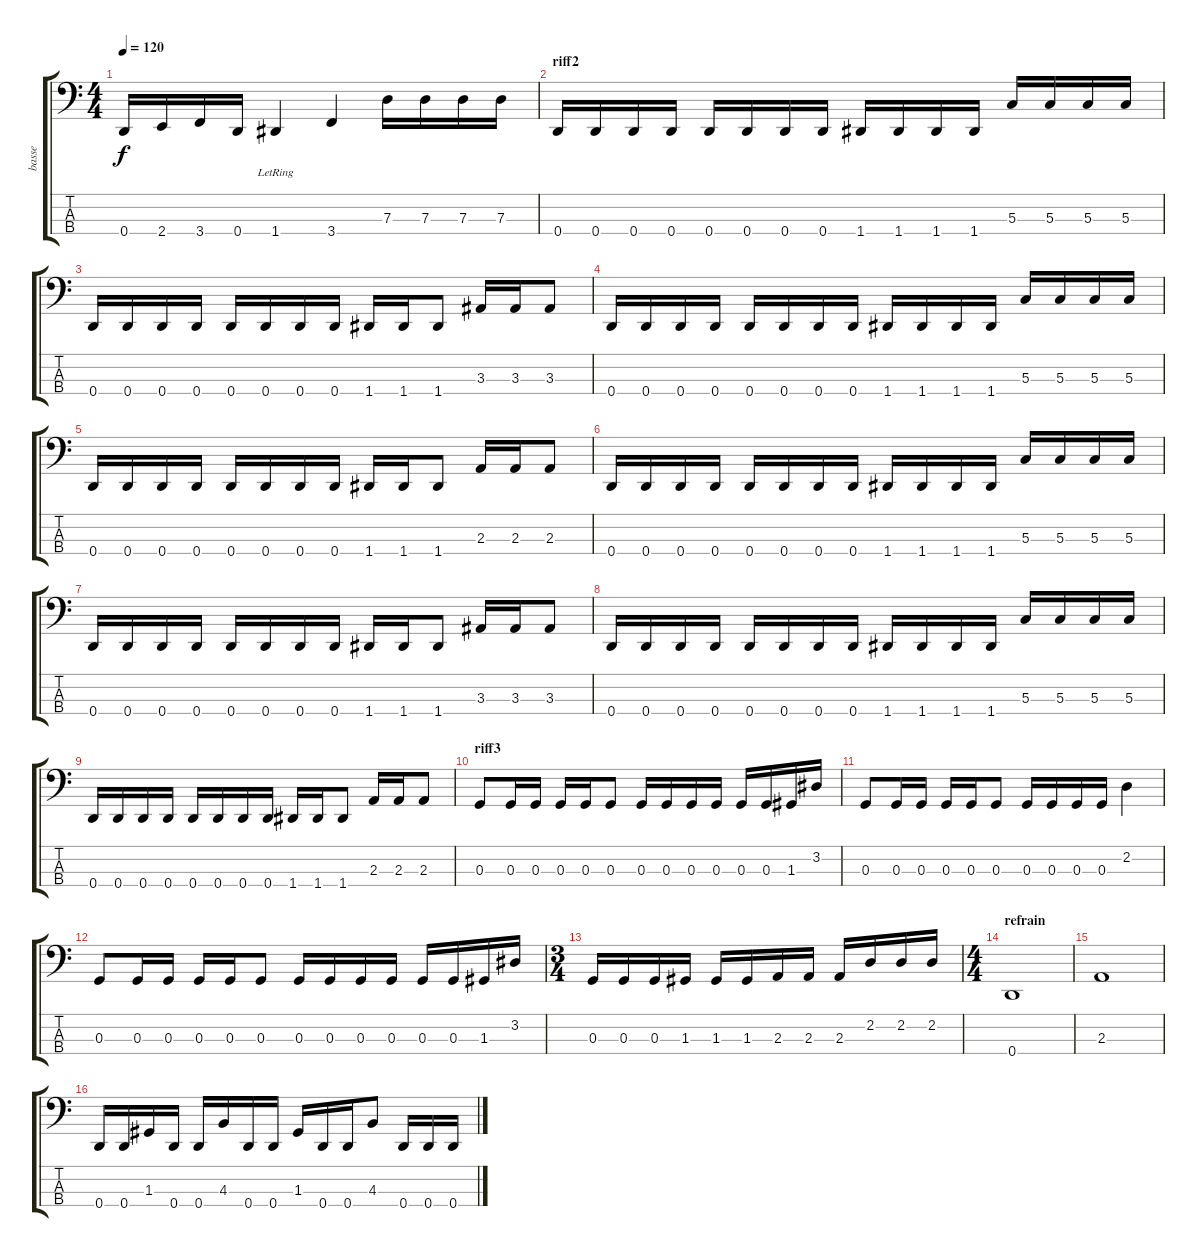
\track ("basse" "basse") {instrument electricbasspick}
\staff {score tabs}
\tuning (F2 C2 G1 D1) {hide}
\ts (4 4)
\tempo 120
\clef f4
\ks c
0.4.16{dy f} 2.4.16 3.4.16 0.4.16 1.4{lr}.4 3.4.4 7.3.16 7.3.16 7.3.16 7.3.16 |
\section ("" "riff2")
0.4.16 0.4.16 0.4.16 0.4.16 0.4.16 0.4.16 0.4.16 0.4.16 1.4.16 1.4.16 1.4.16 1.4.16 5.3.16 5.3.16 5.3.16 5.3.16 |
0.4.16 0.4.16 0.4.16 0.4.16 0.4.16 0.4.16 0.4.16 0.4.16 1.4.16 1.4.16 1.4.8 3.3.16 3.3.16 3.3.8 |
0.4.16 0.4.16 0.4.16 0.4.16 0.4.16 0.4.16 0.4.16 0.4.16 1.4.16 1.4.16 1.4.16 1.4.16 5.3.16 5.3.16 5.3.16 5.3.16 |
0.4.16 0.4.16 0.4.16 0.4.16 0.4.16 0.4.16 0.4.16 0.4.16 1.4.16 1.4.16 1.4.8 2.3.16 2.3.16 2.3.8 |
0.4.16 0.4.16 0.4.16 0.4.16 0.4.16 0.4.16 0.4.16 0.4.16 1.4.16 1.4.16 1.4.16 1.4.16 5.3.16 5.3.16 5.3.16 5.3.16 |
0.4.16 0.4.16 0.4.16 0.4.16 0.4.16 0.4.16 0.4.16 0.4.16 1.4.16 1.4.16 1.4.8 3.3.16 3.3.16 3.3.8 |
0.4.16 0.4.16 0.4.16 0.4.16 0.4.16 0.4.16 0.4.16 0.4.16 1.4.16 1.4.16 1.4.16 1.4.16 5.3.16 5.3.16 5.3.16 5.3.16 |
0.4.16 0.4.16 0.4.16 0.4.16 0.4.16 0.4.16 0.4.16 0.4.16 1.4.16 1.4.16 1.4.8 2.3.16 2.3.16 2.3.8 |
\section ("" "riff3")
0.3.8 0.3.16 0.3.16 0.3.16 0.3.16 0.3.8 0.3.16 0.3.16 0.3.16 0.3.16 0.3.16 0.3.16 1.3.16 3.2.16 |
0.3.8 0.3.16 0.3.16 0.3.16 0.3.16 0.3.8 0.3.16 0.3.16 0.3.16 0.3.16 2.2.4 |
0.3.8 0.3.16 0.3.16 0.3.16 0.3.16 0.3.8 0.3.16 0.3.16 0.3.16 0.3.16 0.3.16 0.3.16 1.3.16 3.2.16 |
\ts (3 4)
0.3.16 0.3.16 0.3.16 1.3.16 1.3.16 1.3.16 2.3.16 2.3.16 2.3.16 2.2.16 2.2.16 2.2.16 |
\ts (4 4)
\section ("" "refrain")
0.4.1 |
2.3.1 |
0.4.16 0.4.16 1.3.16 0.4.16 0.4.16 4.3.16 0.4.16 0.4.16 1.3.16 0.4.16 0.4.16 4.3.8 0.4.16 0.4.16 0.4.16
